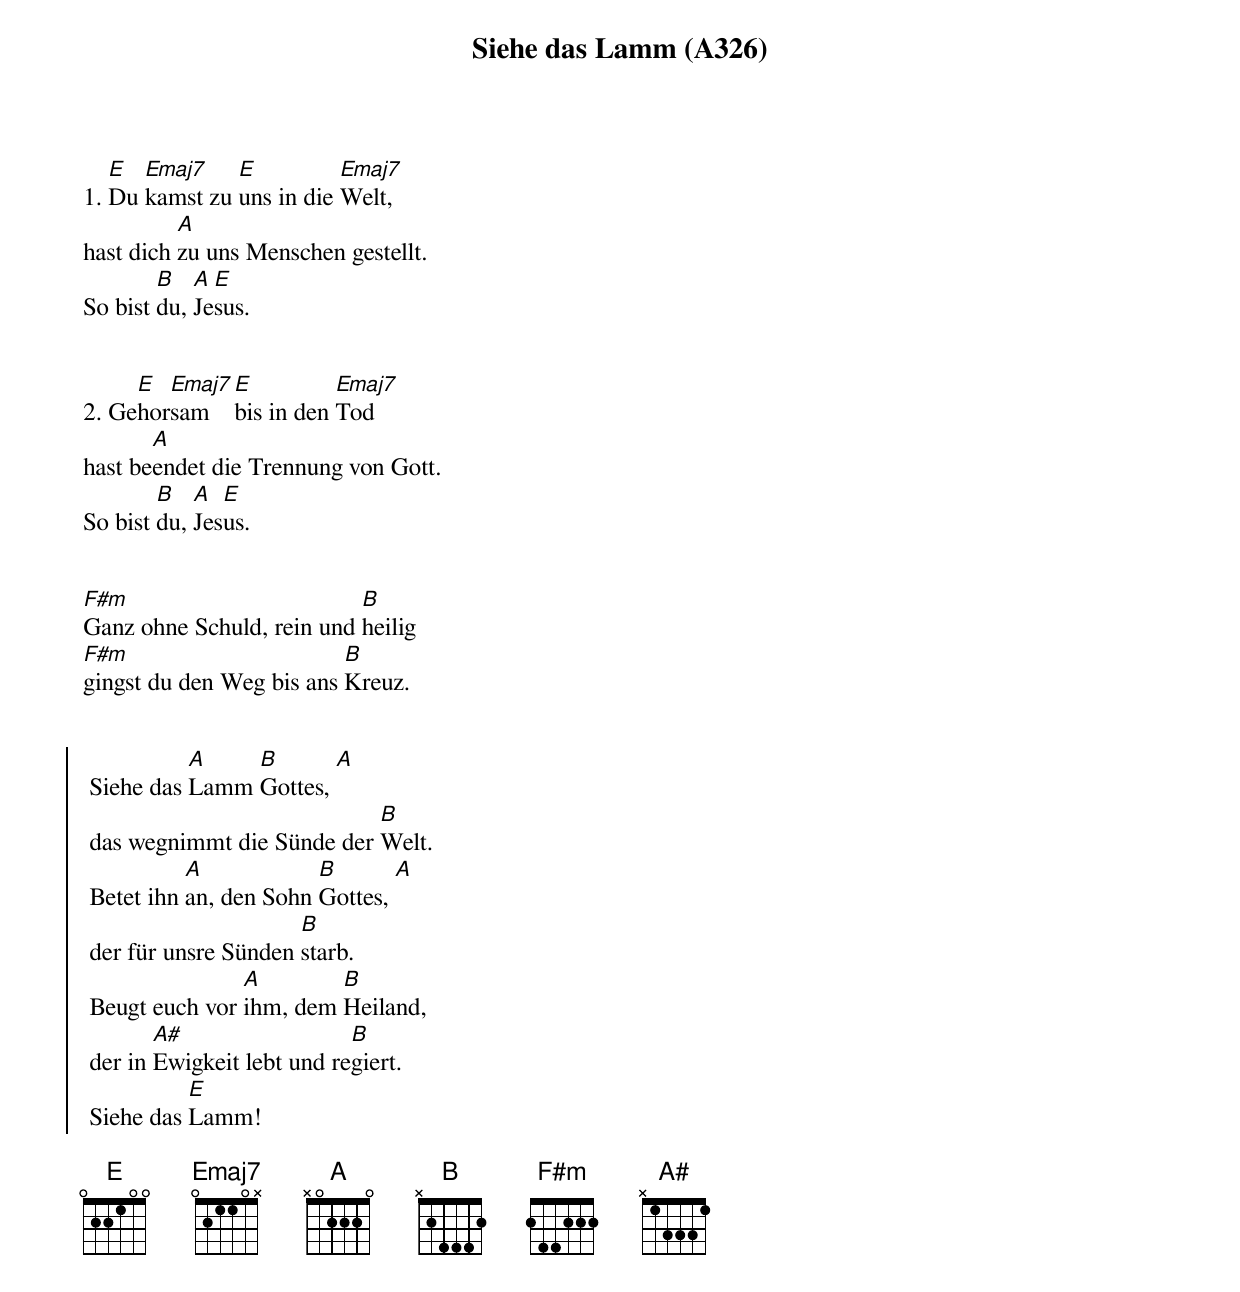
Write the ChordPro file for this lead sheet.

{title: Siehe das Lamm (A326)}
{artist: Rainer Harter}

1. [E]Du [Emaj7]kamst zu [E]uns in die [Emaj7]Welt,
hast dich [A]zu uns Menschen gestellt.
So bist [B]du, [A]Je[E]sus.


2. Ge[E]hor[Emaj7]sam [E]bis in den [Emaj7]Tod
hast be[A]endet die Trennung von Gott.
So bist [B]du, [A]Jes[E]us.


[F#m]Ganz ohne Schuld, rein und [B]heilig
[F#m]gingst du den Weg bis ans [B]Kreuz.


{soc}
 Siehe das [A]Lamm [B]Gottes, [A]
 das wegnimmt die Sünde der [B]Welt.
 Betet ihn [A]an, den Sohn [B]Gottes, [A]
 der für unsre Sünden [B]starb.
 Beugt euch vor [A]ihm, dem [B]Heiland,
 der in [A#]Ewigkeit lebt und re[B]giert.
 Siehe das [E]Lamm!
 {eoc}

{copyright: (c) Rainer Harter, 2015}
